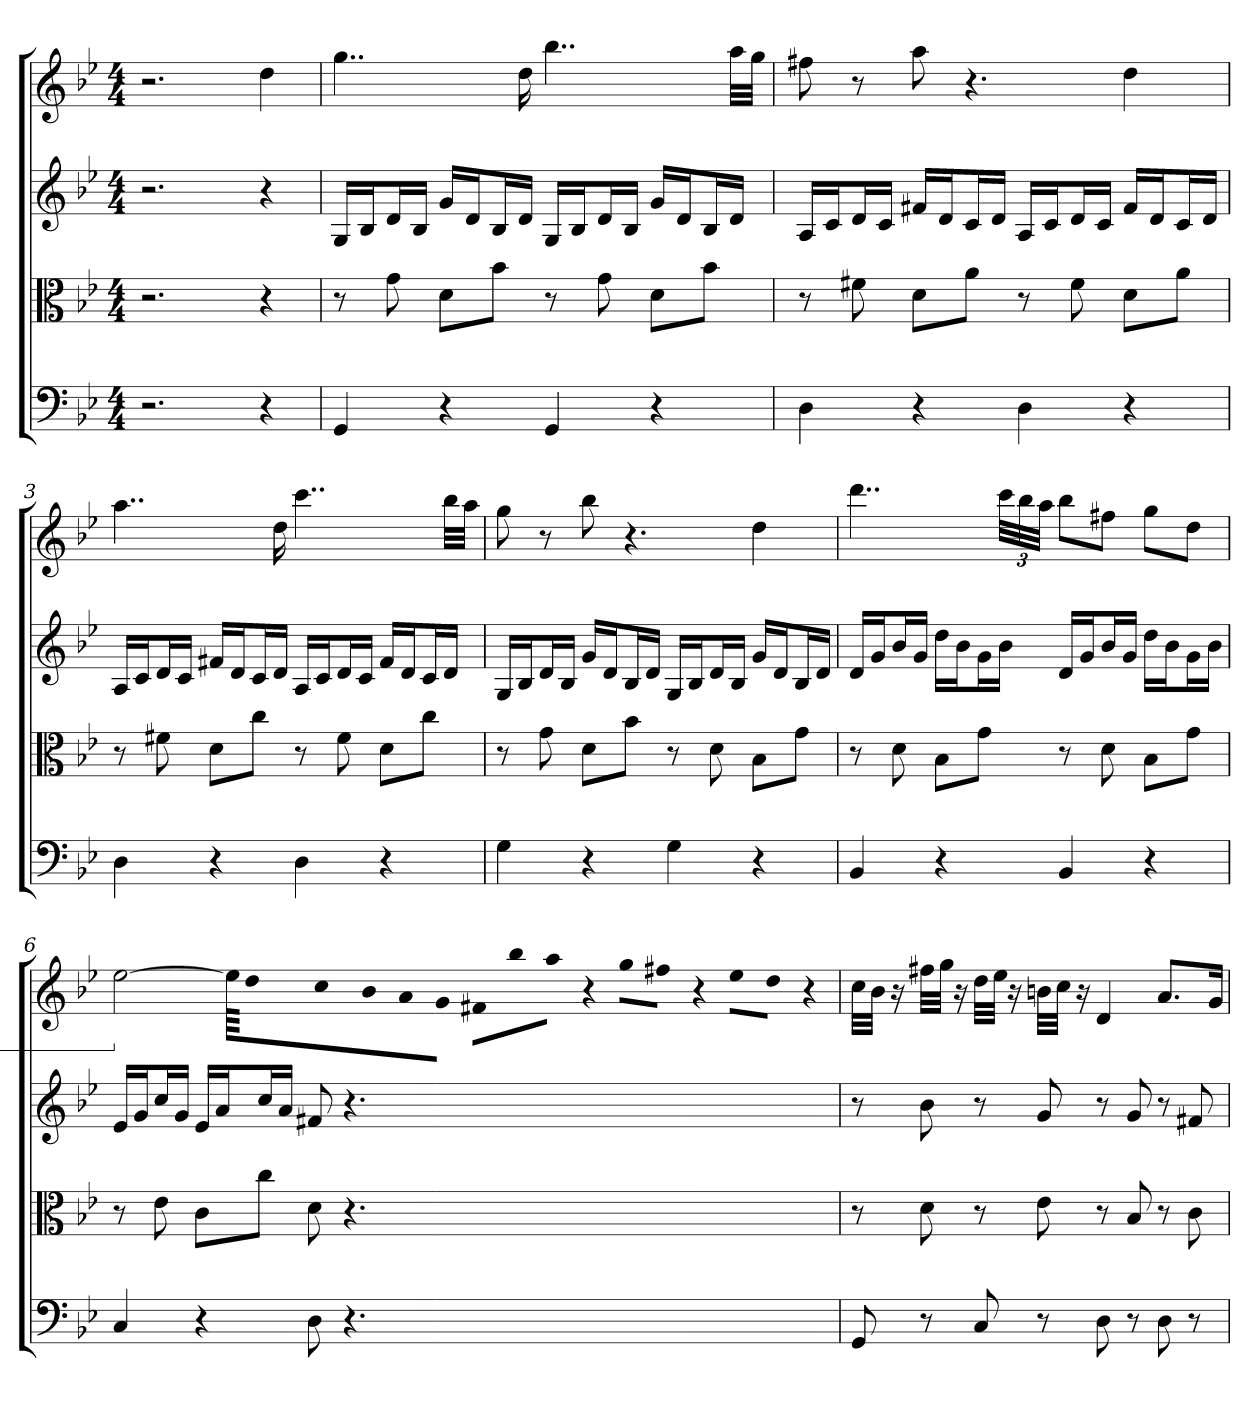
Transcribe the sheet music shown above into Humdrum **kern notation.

**kern	**kern	**kern	**kern
*part4	*part3	*part2	*part1
*staff4	*staff3	*staff2	*staff1
*clefF4	*clefC3	*	*
*k[b-e-]	*k[b-e-]	*k[b-e-]	*k[b-e-]
*g:	*g:	*g:	*g:
*M4/4	*M4/4	*M4/4	*M4/4
=	=	=	=
2.r	2.r	2.r	2.r
4r	4r	4r	4dd
=1	=1	=1	=1
4GG	8r	16GLL	4..gg
.	.	16B-J	.
.	8g	16dL	.
.	.	16B-JJ	.
4r	8d\L	16gLL	.
.	.	16dJ	.
.	8b-\J	16B-L	.
.	.	16dJJ	16dd
4GG	8r	16GLL	4..bb-
.	.	16B-J	.
.	8g	16dL	.
.	.	16B-JJ	.
4r	8d\L	16gLL	.
.	.	16dJ	.
.	8b-\J	16B-L	.
.	.	16dJJ	32aaLLL
.	.	.	32ggJJJ
=2	=2	=2	=2
4D	8r	16ALL	8ff#X
.	.	16cJ	.
.	8f#X	16dL	8r
.	.	16cJJ	.
4r	8d\L	16f#XLL	8aa
.	.	16dJ	.
.	8a\J	16cL	4.r
.	.	16dJJ	.
4D	8r	16ALL	.
.	.	16cJ	.
.	8f#	16dL	.
.	.	16cJJ	.
4r	8d\L	16f#LL	4dd
.	.	16dJ	.
.	8a\J	16cL	.
.	.	16dJJ	.
=3	=3	=3	=3
4D	8r	16ALL	4..aa
.	.	16cJ	.
.	8f#X	16dL	.
.	.	16cJJ	.
4r	8d\L	16f#XLL	.
.	.	16dJ	.
.	8cc\J	16cL	.
.	.	16dJJ	16dd
4D	8r	16ALL	4..ccc
.	.	16cJ	.
.	8f#	16dL	.
.	.	16cJJ	.
4r	8d\L	16f#LL	.
.	.	16dJ	.
.	8cc\J	16cL	.
.	.	16dJJ	32bb-LLL
.	.	.	32aaJJJ
=4	=4	=4	=4
4G	8r	16GLL	8gg
.	.	16B-J	.
.	8g	16dL	8r
.	.	16B-JJ	.
4r	8d\L	16gLL	8bb-
.	.	16dJ	.
.	8b-\J	16B-L	4.r
.	.	16dJJ	.
4G	8r	16GLL	.
.	.	16B-J	.
.	8d	16dL	.
.	.	16B-JJ	.
4r	8B-\L	16gLL	4dd
.	.	16dJ	.
.	8g\J	16B-L	.
.	.	16dJJ	.
=5	=5	=5	=5
4BB-	8r	16dLL	4..ddd
.	.	16gJ	.
.	8d	16b-L	.
.	.	16gJJ	.
4r	8B-\L	16ddLL	.
.	.	16b-J	.
.	8g\J	16gL	.
.	.	16b-JJ	48cccLLL
.	.	.	48bb-
.	.	.	48aaJJJ
4BB-	8r	16dLL	8bb-L
.	.	16gJ	.
.	8d	16b-L	8ff#XJ
.	.	16gJJ	.
4r	8B-\L	16ddLL	8ggL
.	.	16b-J	.
.	8g\J	16gL	8ddJ
.	.	16b-JJ	.
=6	=6	=6	=6
4C	8r	16e-LL	[3ee-
.	.	16gJ	.
.	8e-	16ccL	.
.	.	16gJJ	.
4r	8c\L	16e-LL	.
.	.	16aJ	.
.	.	.	96ee-KLLL]
.	.	.	32ddJJ
.	8cc\J	16ccL	32ccLL
.	.	.	32b-
.	.	16aJJ	32a
.	.	.	32gJJJ
8D	8d	8f#X	8f#XL
4.r	4.r	4.r	32bb-LL
.	.	.	32aaJJJ
.	.	.	16r
.	.	.	32ggLLL
.	.	.	32ff#XJJJ
.	.	.	16r
.	.	.	32ee-LLL
.	.	.	32ddJJJ
.	.	.	16r
=7	=7	=7	=7
8GG	8r	8r	32ccLLL
.	.	.	32b-JJJ
.	.	.	16r
8r	8d	8b-	32ff#XLLL
.	.	.	32ggJJJ
.	.	.	16r
8C	8r	8r	32ddLLL
.	.	.	32ee-JJJ
.	.	.	16r
8r	8e-	8g	32bnLLL
.	.	.	32ccJJJ
.	.	.	16r
8D	8r	8r	4d
8r	8B-	8g	.
8D	8r	8r	8.aL
8r	8c	8f#X	.
.	.	.	16gJk
=	=	=	=
*-	*-	*-	*-
